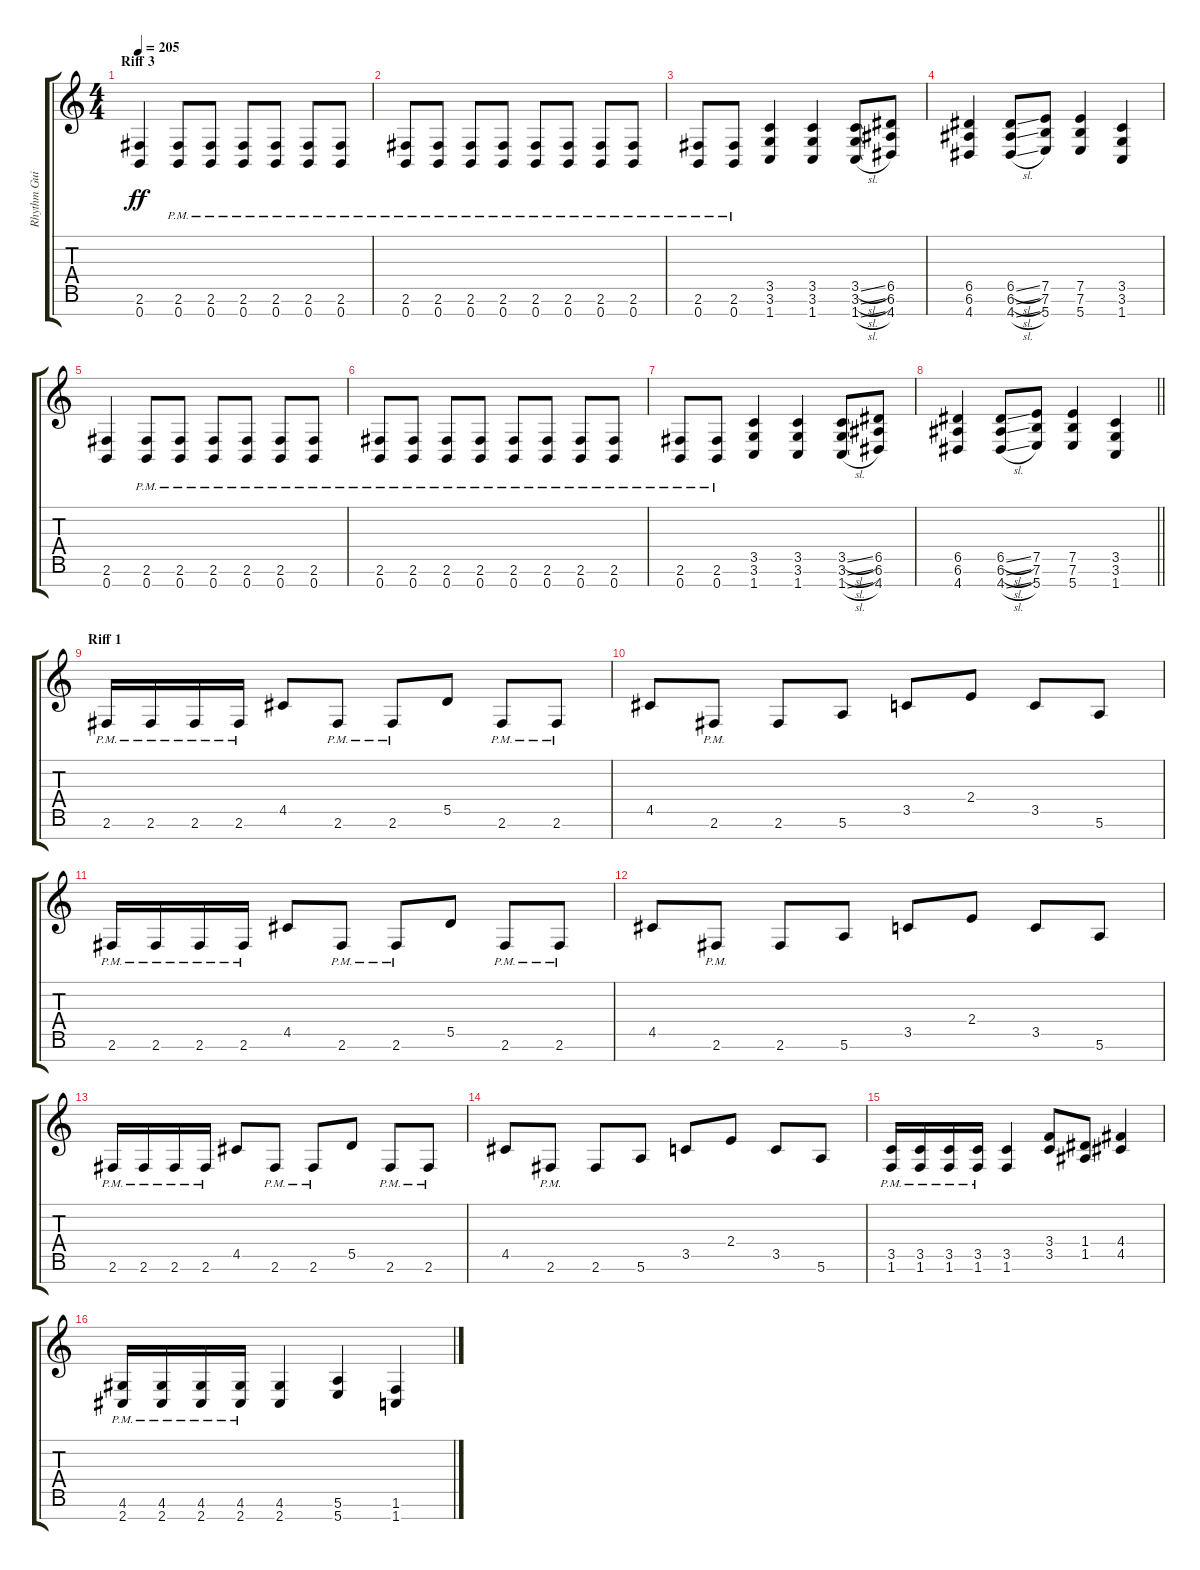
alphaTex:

\track ("Rhythm Guitar 1" "Rhythm Gui") {instrument distortionguitar}
\staff {score tabs}
\tuning (E4 B3 G3 D3 A2 E2 B1) {hide}
\ts (4 4)
\section ("" "Riff 3")
\tempo 205
\clef g2
\ks c
(2.6 0.7).4{dy ff} (2.6{pm} 0.7{pm}).8 (2.6{pm} 0.7{pm}).8 (2.6{pm} 0.7{pm}).8 (2.6{pm} 0.7{pm}).8 (2.6{pm} 0.7{pm}).8 (2.6{pm} 0.7{pm}).8 |
(2.6{pm} 0.7{pm}).8 (2.6{pm} 0.7{pm}).8 (2.6{pm} 0.7{pm}).8 (2.6{pm} 0.7{pm}).8 (2.6{pm} 0.7{pm}).8 (2.6{pm} 0.7{pm}).8 (2.6{pm} 0.7{pm}).8 (2.6{pm} 0.7{pm}).8 |
(2.6{pm} 0.7{pm}).8 (2.6{pm} 0.7{pm}).8 (3.5 3.6 1.7).4 (3.5 3.6 1.7).4 (3.5{sl} 3.6{sl} 1.7{sl}).8 (6.5 6.6 4.7).8 |
(6.5 6.6 4.7).4 (6.5{sl} 6.6{sl} 4.7{sl}).8 (7.5 7.6 5.7).8 (7.5 7.6 5.7).4 (3.5 3.6 1.7).4 |
(2.6 0.7).4 (2.6{pm} 0.7{pm}).8 (2.6{pm} 0.7{pm}).8 (2.6{pm} 0.7{pm}).8 (2.6{pm} 0.7{pm}).8 (2.6{pm} 0.7{pm}).8 (2.6{pm} 0.7{pm}).8 |
(2.6{pm} 0.7{pm}).8 (2.6{pm} 0.7{pm}).8 (2.6{pm} 0.7{pm}).8 (2.6{pm} 0.7{pm}).8 (2.6{pm} 0.7{pm}).8 (2.6{pm} 0.7{pm}).8 (2.6{pm} 0.7{pm}).8 (2.6{pm} 0.7{pm}).8 |
(2.6{pm} 0.7{pm}).8 (2.6{pm} 0.7{pm}).8 (3.5 3.6 1.7).4 (3.5 3.6 1.7).4 (3.5{sl} 3.6{sl} 1.7{sl}).8 (6.5 6.6 4.7).8 |
\barLineRight lightlight
(6.5 6.6 4.7).4 (6.5{sl} 6.6{sl} 4.7{sl}).8 (7.5 7.6 5.7).8 (7.5 7.6 5.7).4 (3.5 3.6 1.7).4 |
\section ("" "Riff 1")
2.6{pm}.16 2.6{pm}.16 2.6{pm}.16 2.6{pm}.16 4.5.8 2.6{pm}.8 2.6{pm}.8 5.5.8 2.6{pm}.8 2.6{pm}.8 |
4.5.8 2.6{pm}.8 2.6.8 5.6.8 3.5.8 2.4.8 3.5.8 5.6.8 |
2.6{pm}.16 2.6{pm}.16 2.6{pm}.16 2.6{pm}.16 4.5.8 2.6{pm}.8 2.6{pm}.8 5.5.8 2.6{pm}.8 2.6{pm}.8 |
4.5.8 2.6{pm}.8 2.6.8 5.6.8 3.5.8 2.4.8 3.5.8 5.6.8 |
2.6{pm}.16 2.6{pm}.16 2.6{pm}.16 2.6{pm}.16 4.5.8 2.6{pm}.8 2.6{pm}.8 5.5.8 2.6{pm}.8 2.6{pm}.8 |
4.5.8 2.6{pm}.8 2.6.8 5.6.8 3.5.8 2.4.8 3.5.8 5.6.8 |
(3.5{pm} 1.6{pm}).16 (3.5{pm} 1.6{pm}).16 (3.5{pm} 1.6{pm}).16 (3.5{pm} 1.6{pm}).16 (3.5 1.6).4 (3.4 3.5).8 (1.4 1.5).8 (4.4 4.5).4 |
(4.6{pm} 2.7{pm}).16 (4.6{pm} 2.7{pm}).16 (4.6{pm} 2.7{pm}).16 (4.6{pm} 2.7{pm}).16 (4.6 2.7).4 (5.6 5.7).4 (1.6 1.7).4
